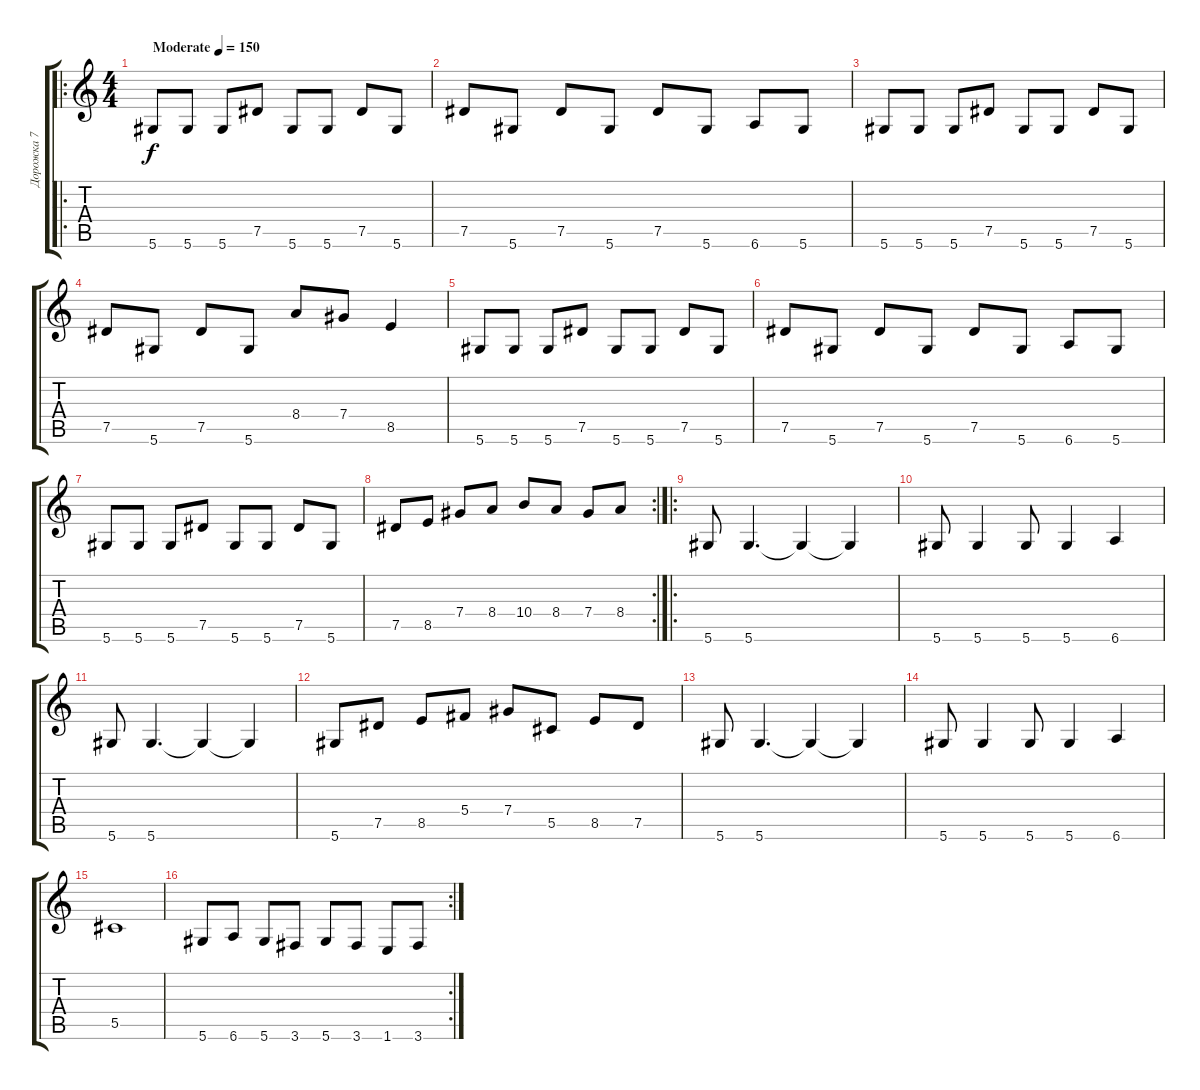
\track ("Дорожка 7" "Дорожка 7") {instrument electricbassfinger}
\staff {score tabs}
\tuning (Eb4 Bb3 Gb3 Db3 Ab2 Eb2) {hide}
\ro
\ts (4 4)
\tempo (150 "Moderate")
\clef g2
\ks c
5.6.8{dy f instrument electricbassfinger} 5.6.8 5.6.8 7.5.8 5.6.8 5.6.8 7.5.8 5.6.8 |
7.5.8 5.6.8 7.5.8 5.6.8 7.5.8 5.6.8 6.6.8 5.6.8 |
5.6.8 5.6.8 5.6.8 7.5.8 5.6.8 5.6.8 7.5.8 5.6.8 |
7.5.8 5.6.8 7.5.8 5.6.8 8.4.8 7.4.8 8.5.4 |
5.6.8 5.6.8 5.6.8 7.5.8 5.6.8 5.6.8 7.5.8 5.6.8 |
7.5.8 5.6.8 7.5.8 5.6.8 7.5.8 5.6.8 6.6.8 5.6.8 |
5.6.8 5.6.8 5.6.8 7.5.8 5.6.8 5.6.8 7.5.8 5.6.8 |
\rc 2
7.5.8 8.5.8 7.4.8 8.4.8 10.4.8 8.4.8 7.4.8 8.4.8 |
\ro
5.6.8 5.6.4{d} 5.6{t}.4 5.6{t}.4 |
5.6.8 5.6.4 5.6.8 5.6.4 6.6.4 |
5.6.8 5.6.4{d} 5.6{t}.4 5.6{t}.4 |
5.6.8 7.5.8 8.5.8 5.4.8 7.4.8 5.5.8 8.5.8 7.5.8 |
5.6.8 5.6.4{d} 5.6{t}.4 5.6{t}.4 |
5.6.8 5.6.4 5.6.8 5.6.4 6.6.4 |
5.5.1 |
\rc 2
5.6.8 6.6.8 5.6.8 3.6.8 5.6.8 3.6.8 1.6.8 3.6.8
